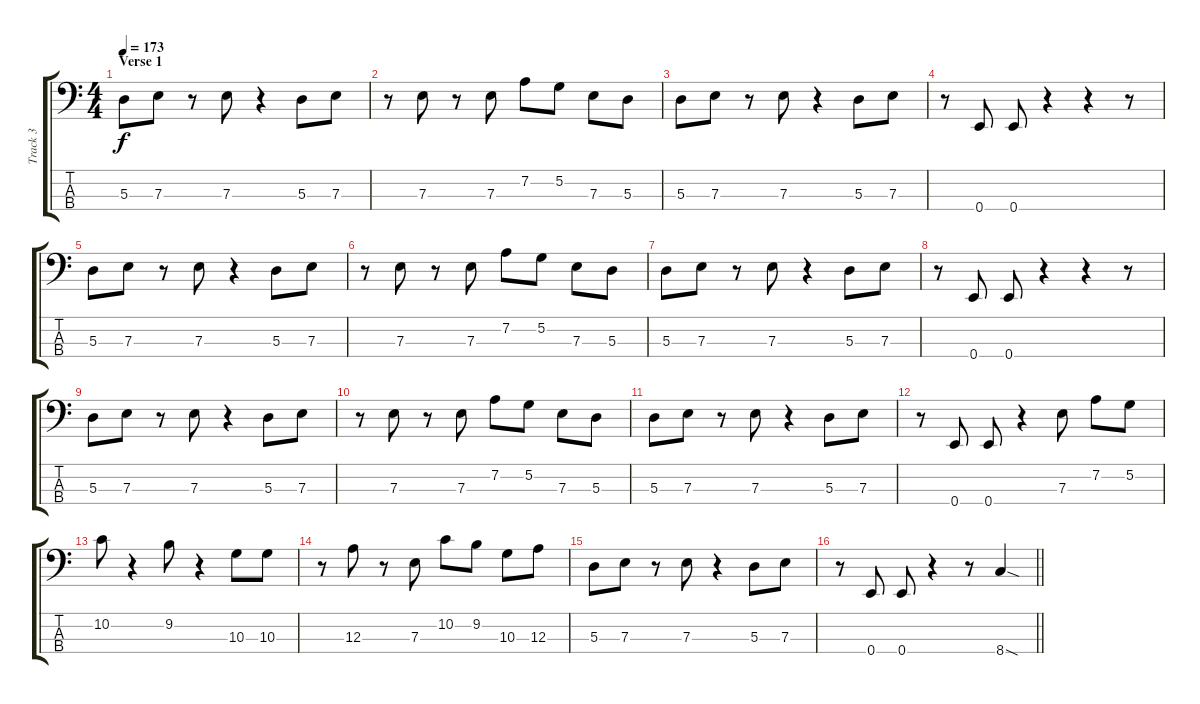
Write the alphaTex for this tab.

\track ("Track 3" "Track 3") {instrument electricbassfinger}
\staff {score tabs}
\tuning (G2 D2 A1 E1) {hide}
\ts (4 4)
\section ("" "Verse 1")
\tempo 173
\clef f4
\ks c
5.3.8{dy f} 7.3.8 r.8 7.3.8 r.4 5.3.8 7.3.8 |
r.8 7.3.8 r.8 7.3.8 7.2.8 5.2.8 7.3.8 5.3.8 |
5.3.8 7.3.8 r.8 7.3.8 r.4 5.3.8 7.3.8 |
r.8 0.4.8 0.4.8 r.4 r.4 r.8 |
5.3.8 7.3.8 r.8 7.3.8 r.4 5.3.8 7.3.8 |
r.8 7.3.8 r.8 7.3.8 7.2.8 5.2.8 7.3.8 5.3.8 |
5.3.8 7.3.8 r.8 7.3.8 r.4 5.3.8 7.3.8 |
r.8 0.4.8 0.4.8 r.4 r.4 r.8 |
5.3.8 7.3.8 r.8 7.3.8 r.4 5.3.8 7.3.8 |
r.8 7.3.8 r.8 7.3.8 7.2.8 5.2.8 7.3.8 5.3.8 |
5.3.8 7.3.8 r.8 7.3.8 r.4 5.3.8 7.3.8 |
r.8 0.4.8 0.4.8 r.4 7.3.8 7.2.8 5.2.8 |
10.2.8 r.4 9.2.8 r.4 10.3.8 10.3.8 |
r.8 12.3.8 r.8 7.3.8 10.2.8 9.2.8 10.3.8 12.3.8 |
5.3.8 7.3.8 r.8 7.3.8 r.4 5.3.8 7.3.8 |
\barLineRight lightlight
r.8 0.4.8 0.4.8 r.4 r.8 8.4{sod}.4
